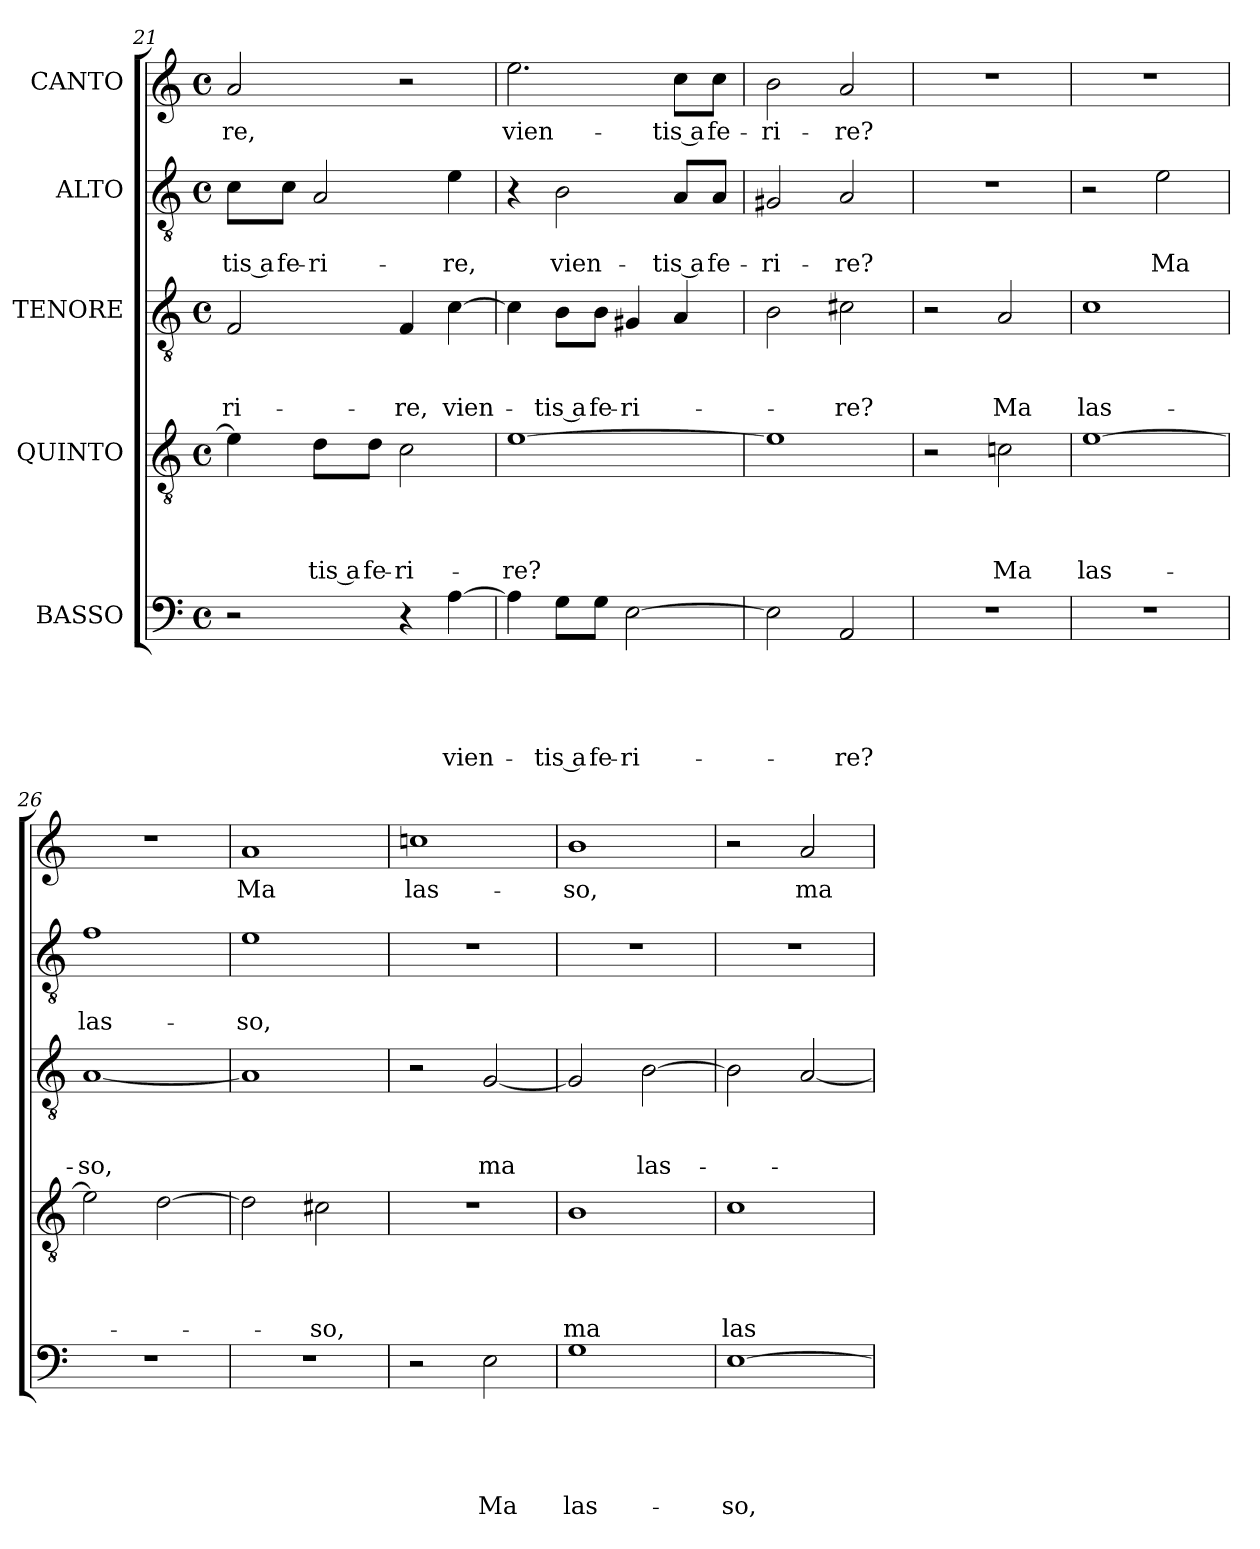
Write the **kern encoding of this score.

**kern	**text	**text	**text	**text	**text	**kern	**text	**text	**text	**text	**kern	**text	**text	**text	**kern	**text	**text	**kern	**text
*part5	*part5	*part5	*part5	*part5	*part5	*part4	*part4	*part4	*part4	*part4	*part3	*part3	*part3	*part3	*part2	*part2	*part2	*part1	*part1
*staff5	*staff5	*staff5	*staff5	*staff5	*staff5	*staff4	*staff4	*staff4	*staff4	*staff4	*staff3	*staff3	*staff3	*staff3	*staff2	*staff2	*staff2	*staff1	*staff1
*I"BASSO	*	*	*	*	*	*I"QUINTO	*	*	*	*	*I"TENORE	*	*	*	*I"ALTO	*	*	*I"CANTO	*
*clefF4	*	*	*	*	*	*clefGv2	*	*	*	*	*clefGv2	*	*	*	*clefGv2	*	*	*clefG2	*
*k[]	*	*	*	*	*	*k[]	*	*	*	*	*k[]	*	*	*	*k[]	*	*	*k[]	*
*C:	*	*	*	*	*	*C:	*	*	*	*	*C:	*	*	*	*C:	*	*	*C:	*
*M4/4	*	*	*	*	*	*M4/4	*	*	*	*	*M4/4	*	*	*	*M4/4	*	*	*M4/4	*
*met(c)	*	*	*	*	*	*met(c)	*	*	*	*	*met(c)	*	*	*	*met(c)	*	*	*met(c)	*
=21	=21	=21	=21	=21	=21	=21	=21	=21	=21	=21	=21	=21	=21	=21	=21	=21	=21	=21	=21
!	!	!	!	!	!	!	!	!	!	!	!	!	!	!LO:LY:b	!	!	!LO:LY:b:rj	!	!LO:LY:b
2r	.	.	.	.	.	4e\]	.	.	.	.	2F/	.	.	-ri-	8c\L	.	-tis a	2a/	-re,
!	!	!	!	!	!	!	!	!	!	!	!	!	!	!	!	!	!LO:LY:b	!	!
.	.	.	.	.	.	.	.	.	.	.	.	.	.	.	8c\J	.	fe-	.	.
!	!	!	!	!	!	!	!	!	!	!LO:LY:b:rj	!	!	!	!	!	!	!LO:LY:b:rj	!	!
.	.	.	.	.	.	8d\L	.	.	.	-tis a	.	.	.	.	2A/	.	-ri-	.	.
!	!	!	!	!	!	!	!	!	!	!LO:LY:b	!	!	!	!	!	!	!	!	!
.	.	.	.	.	.	8d\J	.	.	.	fe-	.	.	.	.	.	.	.	.	.
!	!	!	!	!	!	!	!	!	!	!LO:LY:b:rj	!	!	!	!LO:LY:b	!	!	!	!	!
4r	.	.	.	.	.	2c\	.	.	.	-ri-	4F/	.	.	-re,	.	.	.	2r	.
!	!	!	!	!	!LO:LY:b	!	!	!	!	!	!	!	!	!LO:LY:b	!	!	!LO:LY:b	!	!
[>4A\	.	.	.	.	vien-	.	.	.	.	.	[>4c\	.	.	vien-	4e\	.	-re,	.	.
=22	=22	=22	=22	=22	=22	=22	=22	=22	=22	=22	=22	=22	=22	=22	=22	=22	=22	=22	=22
!	!	!	!	!	!	!	!	!	!	!LO:LY:b	!	!	!	!	!	!	!	!	!LO:LY:b
4A\]	.	.	.	.	.	[>1e	.	.	.	-re?	4c\]	.	.	.	4r	.	.	2.ee\	vien-
!	!	!	!	!	!LO:LY:b:rj	!	!	!	!	!	!	!	!	!LO:LY:b:rj	!	!	!LO:LY:b	!	!
8G\L	.	.	.	.	-tis a	.	.	.	.	.	8B\L	.	.	-tis a	2B\	.	vien-	.	.
!	!	!	!	!	!LO:LY:b	!	!	!	!	!	!	!	!	!LO:LY:b	!	!	!	!	!
8G\J	.	.	.	.	fe-	.	.	.	.	.	8B\J	.	.	fe-	.	.	.	.	.
!	!	!	!	!	!LO:LY:b	!	!	!	!	!	!	!	!	!LO:LY:b	!	!	!	!	!
[>2E\	.	.	.	.	-ri-	.	.	.	.	.	4G#X/	.	.	-ri-	.	.	.	.	.
!	!	!	!	!	!	!	!	!	!	!	!	!	!	!	!	!	!LO:LY:b:rj	!	!LO:LY:b:rj
.	.	.	.	.	.	.	.	.	.	.	4A/	.	.	.	8A/L	.	-tis a	8cc\L	-tis a
!	!	!	!	!	!	!	!	!	!	!	!	!	!	!	!	!	!LO:LY:b	!	!LO:LY:b
.	.	.	.	.	.	.	.	.	.	.	.	.	.	.	8A/J	.	fe-	8cc\J	fe-
=23	=23	=23	=23	=23	=23	=23	=23	=23	=23	=23	=23	=23	=23	=23	=23	=23	=23	=23	=23
!	!	!	!	!	!	!	!	!	!	!	!	!	!	!	!	!	!LO:LY:b	!	!LO:LY:b
2E\]	.	.	.	.	.	1e]	.	.	.	.	2B\	.	.	.	2G#X/	.	-ri-	2b\	-ri-
!	!	!	!	!	!LO:LY:b	!	!	!	!	!	!	!	!	!LO:LY:b	!	!	!LO:LY:b	!	!LO:LY:b
2AA/	.	.	.	.	-re?	.	.	.	.	.	2c#X\	.	.	-re?	2A/	.	-re?	2a/	-re?
=24	=24	=24	=24	=24	=24	=24	=24	=24	=24	=24	=24	=24	=24	=24	=24	=24	=24	=24	=24
1r	.	.	.	.	.	2r	.	.	.	.	2r	.	.	.	1r	.	.	1r	.
!	!	!	!	!	!	!	!	!	!	!LO:LY:b	!	!	!	!LO:LY:b	!	!	!	!	!
.	.	.	.	.	.	2cni\	.	.	.	Ma	2A/	.	.	Ma	.	.	.	.	.
=25	=25	=25	=25	=25	=25	=25	=25	=25	=25	=25	=25	=25	=25	=25	=25	=25	=25	=25	=25
!	!	!	!	!	!	!	!	!	!	!LO:LY:b	!	!	!	!LO:LY:b	!	!	!	!	!
1r	.	.	.	.	.	[>1e	.	.	.	las-	1c	.	.	las-	2r	.	.	1r	.
!	!	!	!	!	!	!	!	!	!	!	!	!	!	!	!	!	!LO:LY:b	!	!
.	.	.	.	.	.	.	.	.	.	.	.	.	.	.	2e\	.	Ma	.	.
=26	=26	=26	=26	=26	=26	=26	=26	=26	=26	=26	=26	=26	=26	=26	=26	=26	=26	=26	=26
!	!	!	!	!	!	!	!	!	!	!	!	!	!	!LO:LY:b	!	!	!LO:LY:b	!	!
1r	.	.	.	.	.	2e\]	.	.	.	.	[>1A	.	.	-so,	1f	.	las-	1r	.
.	.	.	.	.	.	[>2d\	.	.	.	.	.	.	.	.	.	.	.	.	.
!!LO:PB:g=z
=27	=27	=27	=27	=27	=27	=27	=27	=27	=27	=27	=27	=27	=27	=27	=27	=27	=27	=27	=27
!	!	!	!	!	!	!	!	!	!	!	!	!	!	!	!	!	!LO:LY:b	!	!LO:LY:b
1r	.	.	.	.	.	2d\]	.	.	.	.	1A]	.	.	.	1e	.	-so,	1a	Ma
!	!	!	!	!	!	!	!	!	!	!LO:LY:b	!	!	!	!	!	!	!	!	!
.	.	.	.	.	.	2c#X\	.	.	.	-so,	.	.	.	.	.	.	.	.	.
=28	=28	=28	=28	=28	=28	=28	=28	=28	=28	=28	=28	=28	=28	=28	=28	=28	=28	=28	=28
!	!	!	!	!	!	!	!	!	!	!	!	!	!	!	!	!	!	!	!LO:LY:b
2r	.	.	.	.	.	1r	.	.	.	.	2r	.	.	.	1r	.	.	1ccni	las-
!	!	!	!	!	!LO:LY:b	!	!	!	!	!	!	!	!	!LO:LY:b	!	!	!	!	!
2E\	.	.	.	.	Ma	.	.	.	.	.	[<2G/	.	.	ma	.	.	.	.	.
=29	=29	=29	=29	=29	=29	=29	=29	=29	=29	=29	=29	=29	=29	=29	=29	=29	=29	=29	=29
!	!	!	!	!	!LO:LY:b	!	!	!	!	!LO:LY:b	!	!	!	!	!	!	!	!	!LO:LY:b
1G	.	.	.	.	las-	1B	.	.	.	ma	2G/]	.	.	.	1r	.	.	1b	-so,
!	!	!	!	!	!	!	!	!	!	!	!	!	!	!LO:LY:b	!	!	!	!	!
.	.	.	.	.	.	.	.	.	.	.	[>2B\	.	.	las-	.	.	.	.	.
=30	=30	=30	=30	=30	=30	=30	=30	=30	=30	=30	=30	=30	=30	=30	=30	=30	=30	=30	=30
!	!	!	!	!	!LO:LY:b	!	!	!	!	!LO:LY:b	!	!	!	!	!	!	!	!	!
[>1E	.	.	.	.	-so,	1c	.	.	.	las-	2B\]	.	.	.	1r	.	.	2r	.
!	!	!	!	!	!	!	!	!	!	!	!	!	!	!	!	!	!	!	!LO:LY:b
.	.	.	.	.	.	.	.	.	.	.	[<2A/	.	.	.	.	.	.	2a/	ma
=	=	=	=	=	=	=	=	=	=	=	=	=	=	=	=	=	=	=	=
*-	*-	*-	*-	*-	*-	*-	*-	*-	*-	*-	*-	*-	*-	*-	*-	*-	*-	*-	*-
